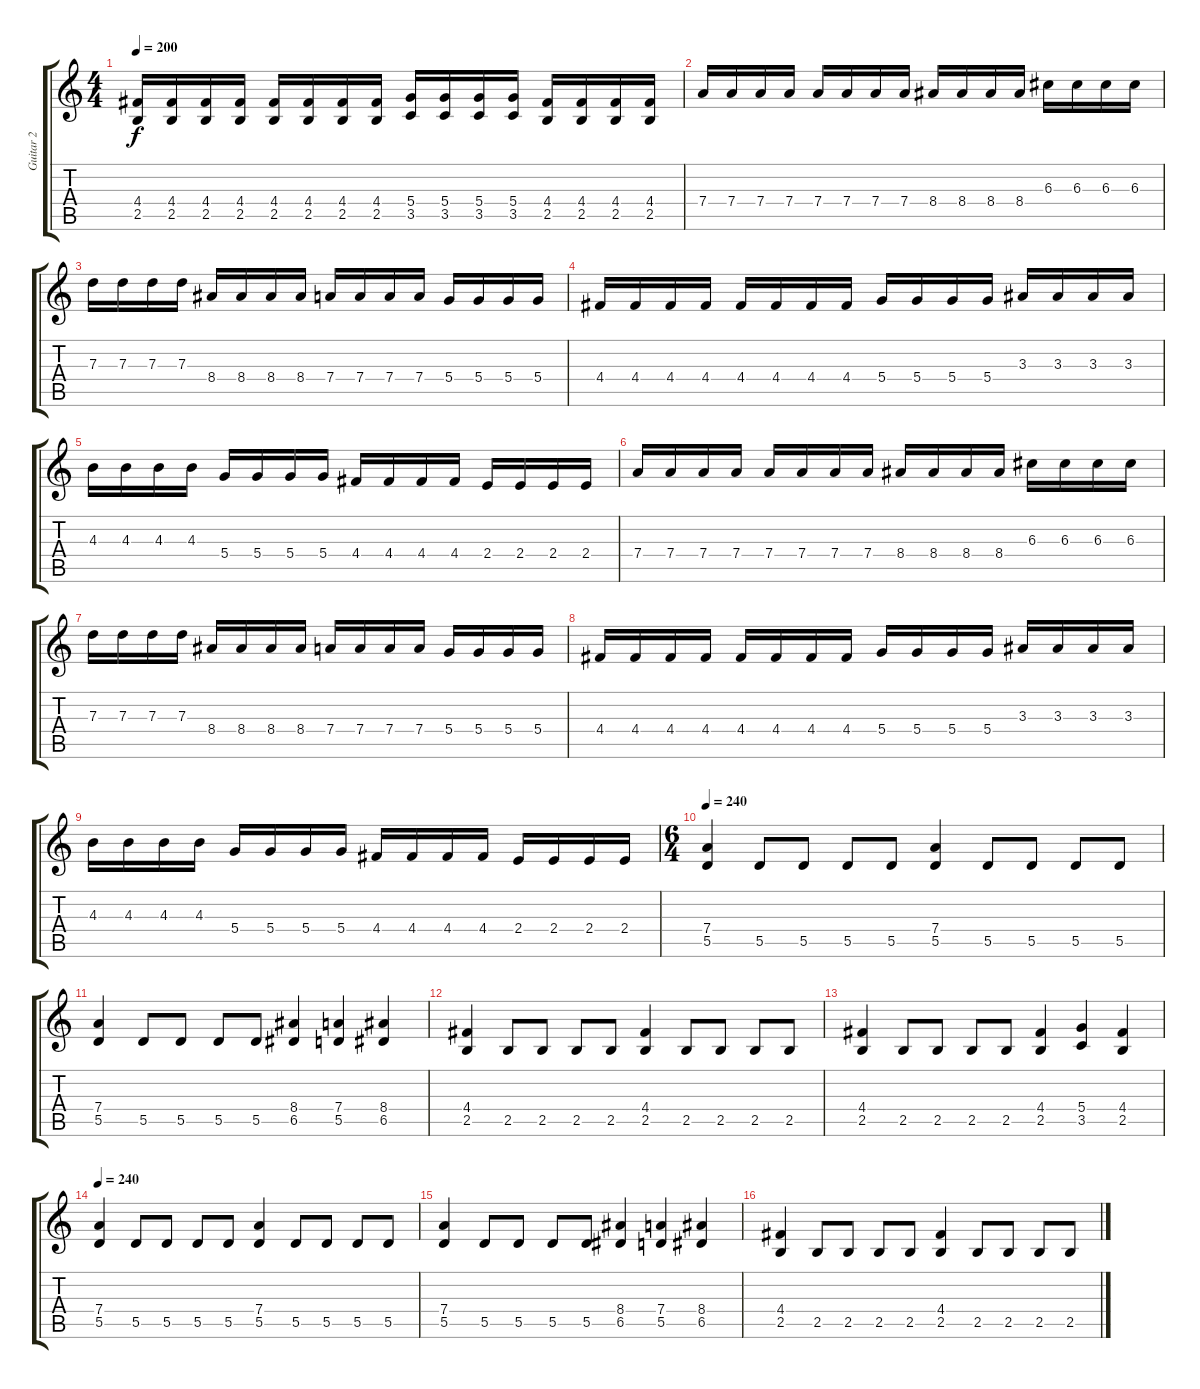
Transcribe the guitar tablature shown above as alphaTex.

\track ("Guitar 2" "Guitar 2") {instrument distortionguitar}
\staff {score tabs}
\tuning (E4 B3 G3 D3 A2 E2) {hide}
\ts (4 4)
\tempo 200
\clef g2
\ks c
(4.4 2.5).16{dy f} (4.4 2.5).16 (4.4 2.5).16 (4.4 2.5).16 (4.4 2.5).16 (4.4 2.5).16 (4.4 2.5).16 (4.4 2.5).16 (5.4 3.5).16 (5.4 3.5).16 (5.4 3.5).16 (5.4 3.5).16 (4.4 2.5).16 (4.4 2.5).16 (4.4 2.5).16 (4.4 2.5).16 |
7.4.16 7.4.16 7.4.16 7.4.16 7.4.16 7.4.16 7.4.16 7.4.16 8.4.16 8.4.16 8.4.16 8.4.16 6.3.16 6.3.16 6.3.16 6.3.16 |
7.3.16 7.3.16 7.3.16 7.3.16 8.4.16 8.4.16 8.4.16 8.4.16 7.4.16 7.4.16 7.4.16 7.4.16 5.4.16 5.4.16 5.4.16 5.4.16 |
4.4.16 4.4.16 4.4.16 4.4.16 4.4.16 4.4.16 4.4.16 4.4.16 5.4.16 5.4.16 5.4.16 5.4.16 3.3.16 3.3.16 3.3.16 3.3.16 |
4.3.16 4.3.16 4.3.16 4.3.16 5.4.16 5.4.16 5.4.16 5.4.16 4.4.16 4.4.16 4.4.16 4.4.16 2.4.16 2.4.16 2.4.16 2.4.16 |
7.4.16 7.4.16 7.4.16 7.4.16 7.4.16 7.4.16 7.4.16 7.4.16 8.4.16 8.4.16 8.4.16 8.4.16 6.3.16 6.3.16 6.3.16 6.3.16 |
7.3.16 7.3.16 7.3.16 7.3.16 8.4.16 8.4.16 8.4.16 8.4.16 7.4.16 7.4.16 7.4.16 7.4.16 5.4.16 5.4.16 5.4.16 5.4.16 |
4.4.16 4.4.16 4.4.16 4.4.16 4.4.16 4.4.16 4.4.16 4.4.16 5.4.16 5.4.16 5.4.16 5.4.16 3.3.16 3.3.16 3.3.16 3.3.16 |
4.3.16 4.3.16 4.3.16 4.3.16 5.4.16 5.4.16 5.4.16 5.4.16 4.4.16 4.4.16 4.4.16 4.4.16 2.4.16 2.4.16 2.4.16 2.4.16 |
\ts (6 4)
\tempo 240
(7.4 5.5).4 5.5.8 5.5.8 5.5.8 5.5.8 (7.4 5.5).4 5.5.8 5.5.8 5.5.8 5.5.8 |
(7.4 5.5).4 5.5.8 5.5.8 5.5.8 5.5.8 (8.4 6.5).4 (7.4 5.5).4 (8.4 6.5).4 |
(4.4 2.5).4 2.5.8 2.5.8 2.5.8 2.5.8 (4.4 2.5).4 2.5.8 2.5.8 2.5.8 2.5.8 |
(4.4 2.5).4 2.5.8 2.5.8 2.5.8 2.5.8 (4.4 2.5).4 (5.4 3.5).4 (4.4 2.5).4 |
\tempo 240
(7.4 5.5).4 5.5.8 5.5.8 5.5.8 5.5.8 (7.4 5.5).4 5.5.8 5.5.8 5.5.8 5.5.8 |
(7.4 5.5).4 5.5.8 5.5.8 5.5.8 5.5.8 (8.4 6.5).4 (7.4 5.5).4 (8.4 6.5).4 |
(4.4 2.5).4 2.5.8 2.5.8 2.5.8 2.5.8 (4.4 2.5).4 2.5.8 2.5.8 2.5.8 2.5.8
